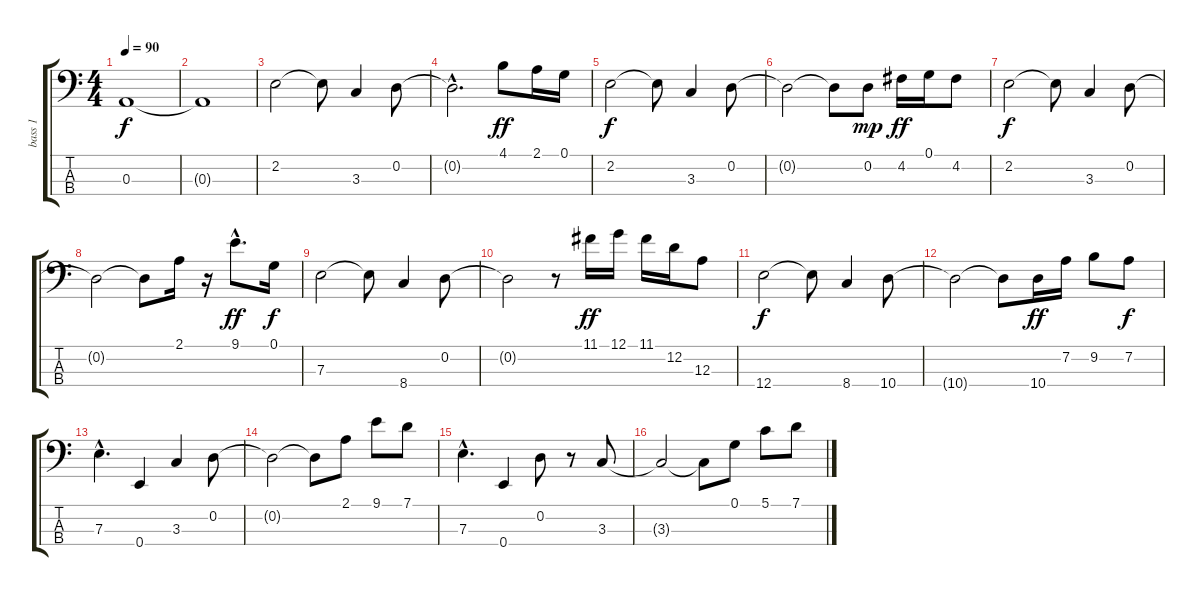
\track ("bass 1" "bass 1") {instrument fretlessbass}
\staff {score tabs}
\tuning (G2 D2 A1 E1) {hide}
\ts (4 4)
\tempo 90
\clef f4
\ks c
0.3.1{dy f} |
0.3{t}.1 |
2.2.2 2.2{t}.8 3.3.4 0.2.8 |
0.2{hac t}.2{d} 4.1.8{dy ff instrument slapbass1} 2.1.16 0.1.16 |
2.2.2{dy f instrument electricbassfinger} 2.2{t}.8 3.3.4 0.2.8 |
0.2{t}.2 0.2{t}.8 0.2.8{dy mp} 4.2.16{dy ff instrument slapbass1} 0.1.16 4.2.8 |
2.2.2{dy f instrument electricbassfinger} 2.2{t}.8 3.3.4 0.2.8 |
0.2{t}.2 0.2{t}.8 2.1.16 r.16 9.1{hac}.8{d dy ff} 0.1.16{dy f} |
7.3.2 7.3{t}.8 8.4.4 0.2.8 |
0.2{t}.2 r.8 11.1.16{dy ff} 12.1.16 11.1.16 12.2.16 12.3.8 |
12.4.2{dy f} 12.4{t}.8 8.4.4 10.4.8 |
10.4{t}.2 10.4{t}.8 10.4.16{dy ff} 7.2.16 9.2.8 7.2.8{dy f} |
7.3{hac}.4{d} 0.4.4 3.3.4 0.2.8 |
0.2{t}.2 0.2{t}.8 2.1.8 9.1.8 7.1.8 |
7.3{hac}.4{d} 0.4.4 0.2.8 r.8 3.3.8 |
3.3{t}.2 3.3{t}.8 0.1.8 5.1.8 7.1.8
